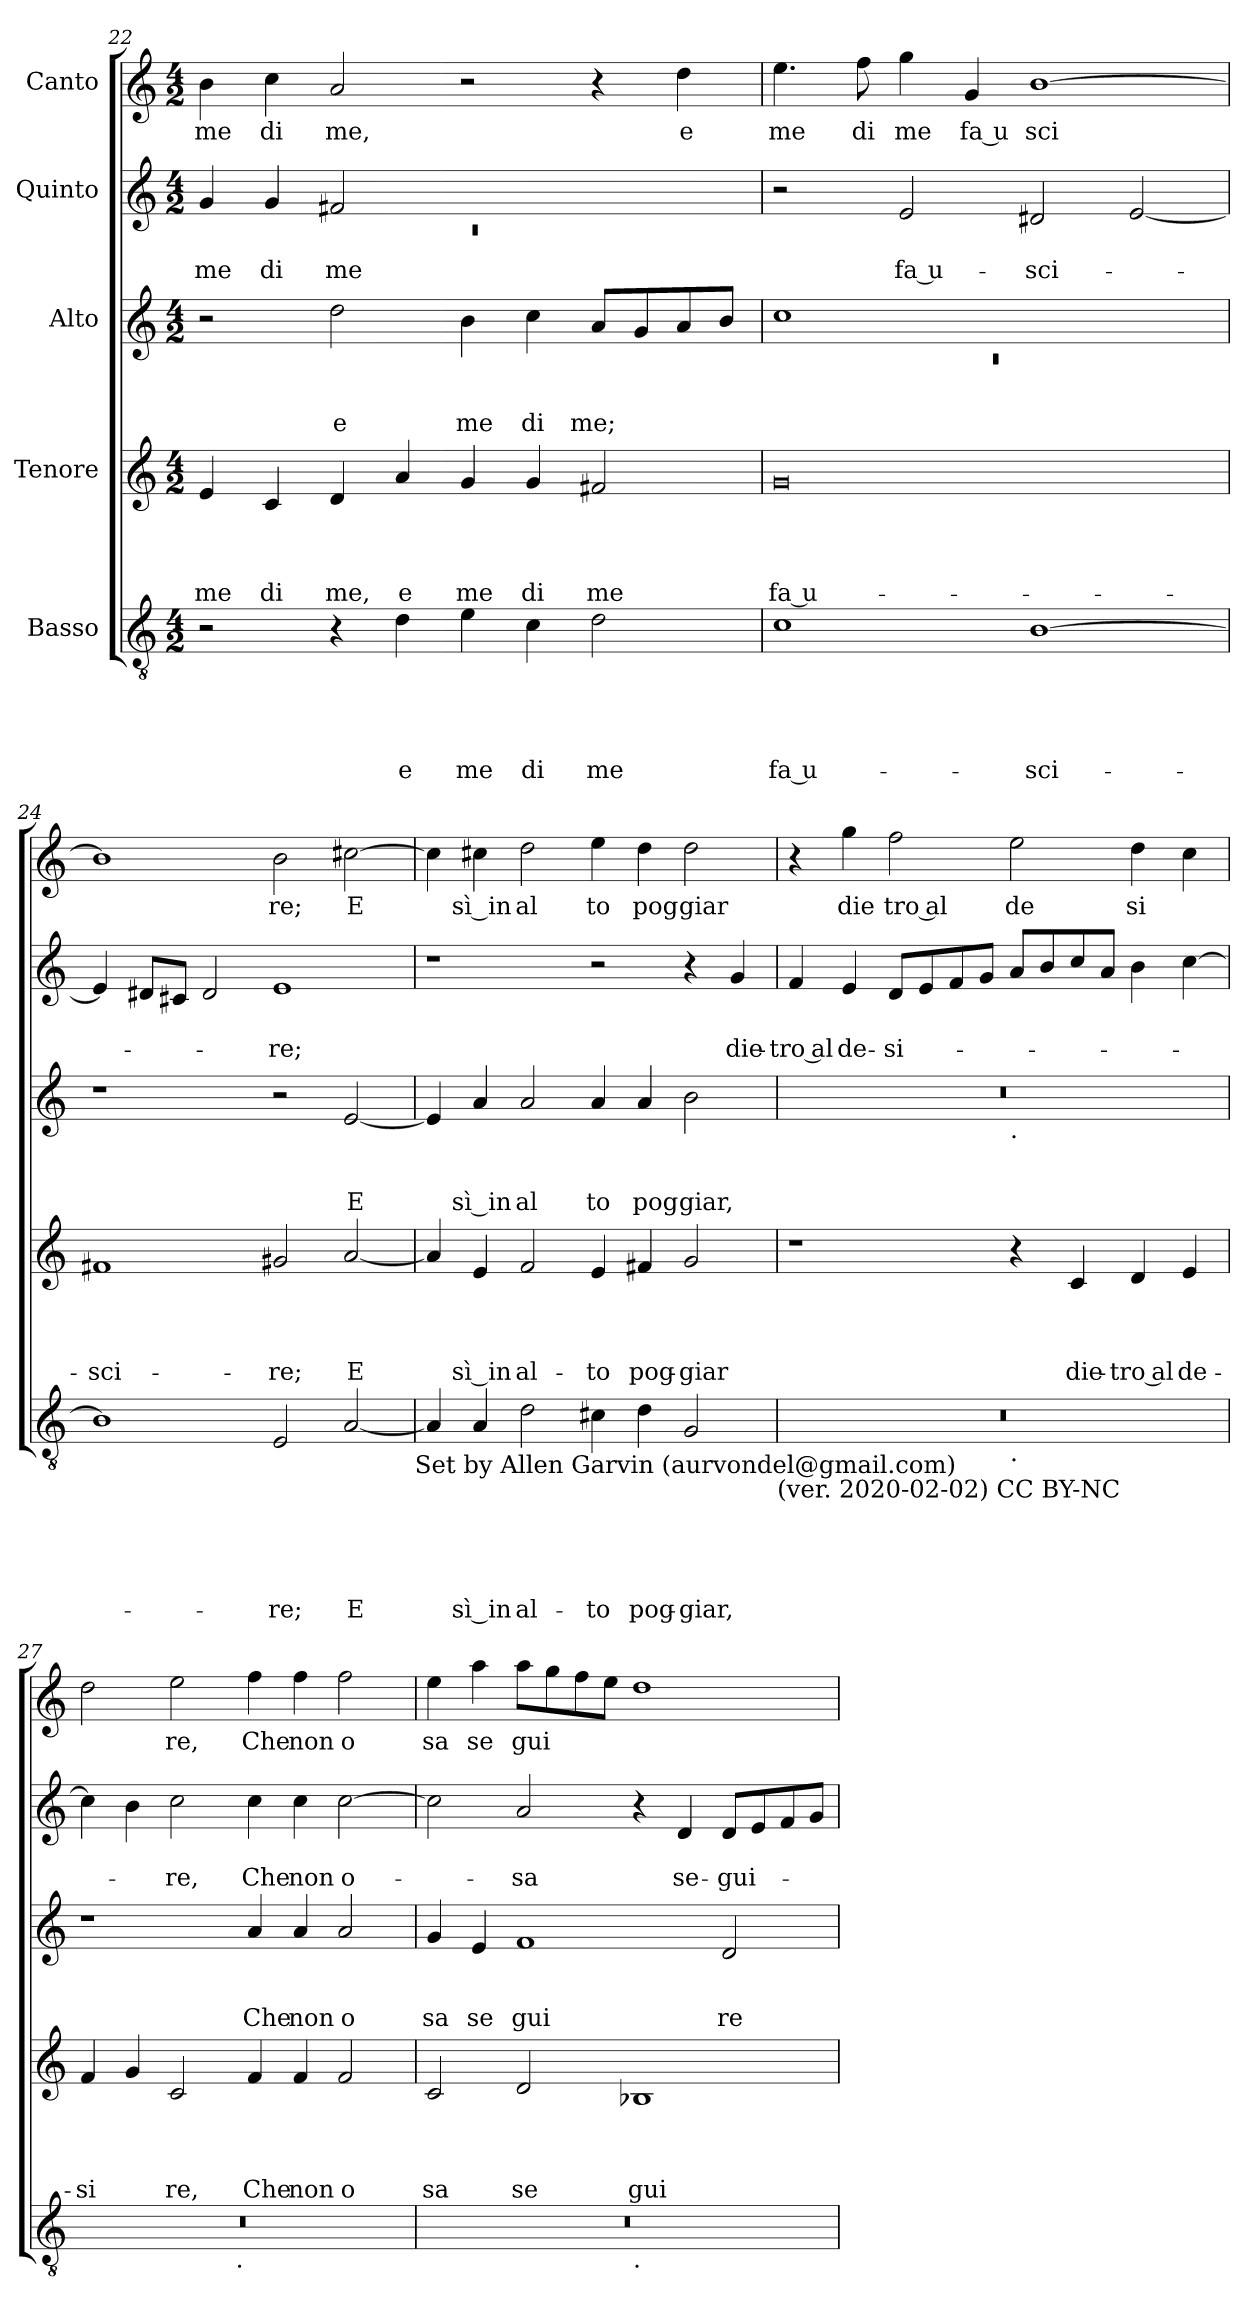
**kern	**text	**text	**text	**text	**text	**kern	**text	**text	**text	**text	**kern	**text	**text	**text	**kern	**text	**text	**kern	**text
*part5	*part5	*part5	*part5	*part5	*part5	*part4	*part4	*part4	*part4	*part4	*part3	*part3	*part3	*part3	*part2	*part2	*part2	*part1	*part1
*staff5	*staff5	*staff5	*staff5	*staff5	*staff5	*staff4	*staff4	*staff4	*staff4	*staff4	*staff3	*staff3	*staff3	*staff3	*staff2	*staff2	*staff2	*staff1	*staff1
*I"Basso	*	*	*	*	*	*I"Tenore	*	*	*	*	*I"Alto	*	*	*	*I"Quinto	*	*	*I"Canto	*
*clefGv2	*	*	*	*	*	*clefG2	*	*	*	*	*clefG2	*	*	*	*clefG2	*	*	*clefG2	*
*k[]	*	*	*	*	*	*k[]	*	*	*	*	*k[]	*	*	*	*k[]	*	*	*k[]	*
*C:	*	*	*	*	*	*C:	*	*	*	*	*C:	*	*	*	*C:	*	*	*C:	*
*M4/2	*	*	*	*	*	*M4/2	*	*	*	*	*M4/2	*	*	*	*M4/2	*	*	*M4/2	*
=22	=22	=22	=22	=22	=22	=22	=22	=22	=22	=22	=22	=22	=22	=22	=22	=22	=22	=22	=22
*	*	*	*	*	*	*	*	*	*	*	*	*	*	*	*^	*	*	*	*
!	!	!	!	!	!	!	!	!	!	!LO:LY:b	!	!	!	!	!	!LO:N:vis=1	!	!LO:LY:b	!	!LO:LY:b
2r	.	.	.	.	.	4e/	.	.	.	me	2r	.	.	.	4g/	0rc	.	me	4b\	me
!	!	!	!	!	!	!	!	!	!	!LO:LY:b	!	!	!	!	!	!	!	!LO:LY:b	!	!LO:LY:b
.	.	.	.	.	.	4c/	.	.	.	di	.	.	.	.	4g/	.	.	di	4cc\	di
!	!	!	!	!	!	!	!	!	!	!LO:LY:b	!	!	!	!LO:LY:b	!	!	!	!LO:LY:b	!	!LO:LY:b
4r	.	.	.	.	.	4d/	.	.	.	me,	2dd\	.	.	e	2f#X/	.	.	me	2a/	me,
!	!	!	!	!	!LO:LY:b	!	!	!	!	!LO:LY:b	!	!	!	!	!	!	!	!	!	!
4d\	.	.	.	.	e	4a/	.	.	.	e	.	.	.	.	.	.	.	.	.	.
!	!	!	!	!	!LO:LY:b	!	!	!	!	!LO:LY:b	!	!	!	!LO:LY:b	!	!	!	!	!	!
4e\	.	.	.	.	me	4g/	.	.	.	me	4b\	.	.	me	1ryy	.	.	.	2r	.
!	!	!	!	!	!LO:LY:b	!	!	!	!	!LO:LY:b	!	!	!	!LO:LY:b	!	!	!	!	!	!
4c\	.	.	.	.	di	4g/	.	.	.	di	4cc\	.	.	di	.	.	.	.	.	.
!	!	!	!	!	!LO:LY:b	!	!	!	!	!LO:LY:b	!	!	!	!LO:LY:b	!	!	!	!	!	!
2d\	.	.	.	.	me	2f#X/	.	.	.	me	8a/L	.	.	me;	.	.	.	.	4r	.
.	.	.	.	.	.	.	.	.	.	.	8g/	.	.	.	.	.	.	.	.	.
!	!	!	!	!	!	!	!	!	!	!	!	!	!	!	!	!	!	!	!	!LO:LY:b
.	.	.	.	.	.	.	.	.	.	.	8a/	.	.	.	.	.	.	.	4dd\	e
.	.	.	.	.	.	.	.	.	.	.	8b/J	.	.	.	.	.	.	.	.	.
*	*	*	*	*	*	*	*	*	*	*	*	*	*	*	*v	*v	*	*	*	*
!!LO:LB:g=z
=23	=23	=23	=23	=23	=23	=23	=23	=23	=23	=23	=23	=23	=23	=23	=23	=23	=23	=23	=23
*	*	*	*	*	*	*	*	*	*	*	*^	*	*	*	*	*	*	*	*
!	!	!	!	!	!LO:LY:b:rj	!	!	!	!	!LO:LY:b:rj	!	!LO:N:vis=1	!	!	!	!	!	!	!	!LO:LY:b
1c	.	.	.	.	fa u-	0g	.	.	.	fa u-	1cc	0rc	.	.	.	2r	.	.	4.ee\	me
!	!	!	!	!	!	!	!	!	!	!	!	!	!	!	!	!	!	!	!	!LO:LY:b
.	.	.	.	.	.	.	.	.	.	.	.	.	.	.	.	.	.	.	8ff\	di
!	!	!	!	!	!	!	!	!	!	!	!	!	!	!	!	!	!	!LO:LY:b:rj	!	!LO:LY:b
.	.	.	.	.	.	.	.	.	.	.	.	.	.	.	.	2e/	.	fa u-	4gg\	me
!	!	!	!	!	!	!	!	!	!	!	!	!	!	!	!	!	!	!	!	!LO:LY:b:rj
.	.	.	.	.	.	.	.	.	.	.	.	.	.	.	.	.	.	.	4g/	fa u
!	!	!	!	!	!LO:LY:b	!	!	!	!	!	!	!	!	!	!	!	!	!LO:LY:b	!	!LO:LY:b
[>1B	.	.	.	.	-sci-	.	.	.	.	.	1ryy	.	.	.	.	2d#X/	.	-sci-	[>1b	sci
.	.	.	.	.	.	.	.	.	.	.	.	.	.	.	.	[<2e/	.	.	.	.
*	*	*	*	*	*	*	*	*	*	*	*v	*v	*	*	*	*	*	*	*	*
=24	=24	=24	=24	=24	=24	=24	=24	=24	=24	=24	=24	=24	=24	=24	=24	=24	=24	=24	=24
!	!	!	!	!	!	!	!	!	!	!LO:LY:b	!	!	!	!	!	!	!	!	!
1B]	.	.	.	.	.	1f#X	.	.	.	-sci-	1r	.	.	.	4e/]	.	.	1b]	.
.	.	.	.	.	.	.	.	.	.	.	.	.	.	.	8d#X/L	.	.	.	.
.	.	.	.	.	.	.	.	.	.	.	.	.	.	.	8c#X/J	.	.	.	.
.	.	.	.	.	.	.	.	.	.	.	.	.	.	.	2d#/	.	.	.	.
!	!	!	!	!	!LO:LY:b	!	!	!	!	!LO:LY:b	!	!	!	!	!	!	!LO:LY:b	!	!LO:LY:b
2E/	.	.	.	.	-re;	2g#X/	.	.	.	-re;	2r	.	.	.	1e	.	-re;	2b\	re;
!	!	!	!	!	!LO:LY:b	!	!	!	!	!LO:LY:b	!	!	!	!LO:LY:b	!	!	!	!	!LO:LY:b
[<2A/	.	.	.	.	E	[<2a/	.	.	.	E	[<2e/	.	.	E	.	.	.	[>2cc#X\	E
!LO:TX:b:t=Set by Allen Garvin (aurvondel@gmail.com)	!	!	!	!	!	!	!	!	!	!	!	!	!	!	!	!	!	!	!
=25	=25	=25	=25	=25	=25	=25	=25	=25	=25	=25	=25	=25	=25	=25	=25	=25	=25	=25	=25
4A/]	.	.	.	.	.	4a/]	.	.	.	.	4e/]	.	.	.	1r	.	.	4cc#\]	.
!	!	!	!	!	!LO:LY:b:rj	!	!	!	!	!LO:LY:b:rj	!	!	!	!LO:LY:b:rj	!	!	!	!	!LO:LY:b:rj
4A/	.	.	.	.	sì in	4e/	.	.	.	sì in	4a/	.	.	sì in	.	.	.	4cc#X\	sì in
!	!	!	!	!	!LO:LY:b	!	!	!	!	!LO:LY:b	!	!	!	!LO:LY:b	!	!	!	!	!LO:LY:b
2d\	.	.	.	.	al-	2f/	.	.	.	al-	2a/	.	.	al	.	.	.	2dd\	al
!	!	!	!	!	!LO:LY:b	!	!	!	!	!LO:LY:b	!	!	!	!LO:LY:b	!	!	!	!	!LO:LY:b
4c#X\	.	.	.	.	-to	4e/	.	.	.	-to	4a/	.	.	to	2r	.	.	4ee\	to
!	!	!	!	!	!LO:LY:b	!	!	!	!	!LO:LY:b	!	!	!	!LO:LY:b	!	!	!	!	!LO:LY:b
4d\	.	.	.	.	pog-	4f#X/	.	.	.	pog-	4a/	.	.	pog	.	.	.	4dd\	pog
!	!	!	!	!	!LO:LY:b	!	!	!	!	!LO:LY:b	!	!	!	!LO:LY:b	!	!	!	!	!LO:LY:b
2G/	.	.	.	.	-giar,	2g/	.	.	.	-giar	2b\	.	.	giar,	4r	.	.	2dd\	giar
!	!	!	!	!	!	!	!	!	!	!	!	!	!	!	!	!	!LO:LY:b	!	!
.	.	.	.	.	.	.	.	.	.	.	.	.	.	.	4g/	.	die-	.	.
!LO:TX:b:t=(ver. 2020-02-02) CC BY-NC	!	!	!	!	!	!	!	!	!	!	!	!	!	!	!	!	!	!	!
=26	=26	=26	=26	=26	=26	=26	=26	=26	=26	=26	=26	=26	=26	=26	=26	=26	=26	=26	=26
!	!	!	!	!	!	!	!	!	!	!	!	!	!	!	!	!	!LO:LY:b:rj	!	!
*^	*	*	*	*	*	*	*	*	*	*	*^	*	*	*	*	*	*	*	*
0r	1ryy	.	.	.	.	.	1r	.	.	.	.	0r	1ryy	.	.	.	4f/	.	-tro al	4r	.
!	!	!	!	!	!	!	!	!	!	!	!	!	!	!	!	!	!	!	!LO:LY:b	!	!LO:LY:b
.	.	.	.	.	.	.	.	.	.	.	.	.	.	.	.	.	4e/	.	de-	4gg\	die
!	!	!	!	!	!	!	!	!	!	!	!	!	!	!	!	!	!	!	!LO:LY:b	!	!LO:LY:b:rj
.	.	.	.	.	.	.	.	.	.	.	.	.	.	.	.	.	8d/L	.	-si-	2ff\	tro al
.	.	.	.	.	.	.	.	.	.	.	.	.	.	.	.	.	8e/	.	.	.	.
.	.	.	.	.	.	.	.	.	.	.	.	.	.	.	.	.	8f/	.	.	.	.
.	.	.	.	.	.	.	.	.	.	.	.	.	.	.	.	.	8g/J	.	.	.	.
!	!	!	!	!	!	!	!	!	!	!	!	!	!LO:TX:b:t=.	!	!	!	!	!	!	!	!
!	!LO:TX:b:t=.	!	!	!	!	!	!	!	!	!	!	!	!	!	!	!	!	!	!	!	!
!	!	!	!	!	!	!	!	!	!	!	!	!	!	!	!	!	!	!	!	!	!LO:LY:b
.	1ryy	.	.	.	.	.	4r	.	.	.	.	.	1ryy	.	.	.	8a/L	.	.	2ee\	de
.	.	.	.	.	.	.	.	.	.	.	.	.	.	.	.	.	8b/	.	.	.	.
!	!	!	!	!	!	!	!	!	!	!	!LO:LY:b	!	!	!	!	!	!	!	!	!	!
.	.	.	.	.	.	.	4c/	.	.	.	die-	.	.	.	.	.	8cc/	.	.	.	.
.	.	.	.	.	.	.	.	.	.	.	.	.	.	.	.	.	8a/J	.	.	.	.
!	!	!	!	!	!	!	!	!	!	!	!LO:LY:b:rj	!	!	!	!	!	!	!	!	!	!LO:LY:b
.	.	.	.	.	.	.	4d/	.	.	.	-tro al	.	.	.	.	.	4b\	.	.	4dd\	si
!	!	!	!	!	!	!	!	!	!	!	!LO:LY:b	!	!	!	!	!	!	!	!	!	!
.	.	.	.	.	.	.	4e/	.	.	.	de-	.	.	.	.	.	[>4cc\	.	.	4cc\	.
!!LO:PB:g=z
=27	=27	=27	=27	=27	=27	=27	=27	=27	=27	=27	=27	=27	=27	=27	=27	=27	=27	=27	=27	=27	=27
!	!	!	!	!	!	!	!	!	!	!	!LO:LY:b	!	!	!	!	!	!	!	!	!	!
*	*	*	*	*	*	*	*	*	*	*	*	*v	*v	*	*	*	*	*	*	*	*
0r	2ryy	.	.	.	.	.	4f/	.	.	.	-si	1r	.	.	.	4cc\]	.	.	2dd\	.
.	.	.	.	.	.	.	4g/	.	.	.	.	.	.	.	.	4b\	.	.	.	.
!	!	!	!	!	!	!	!	!	!	!	!LO:LY:b	!	!	!	!	!	!	!LO:LY:b	!	!LO:LY:b
.	4...ryy	.	.	.	.	.	2c/	.	.	.	re,	.	.	.	.	2cc\	.	-re,	2ee\	re,
!	!LO:TX:b:t=.	!	!	!	!	!	!	!	!	!	!	!	!	!	!	!	!	!	!	!
.	1ryy	.	.	.	.	.	.	.	.	.	.	.	.	.	.	.	.	.	.	.
!	!	!	!	!	!	!	!	!	!	!	!LO:LY:b	!	!	!	!LO:LY:b	!	!	!LO:LY:b	!	!LO:LY:b
.	.	.	.	.	.	.	4f/	.	.	.	Che	4a/	.	.	Che	4cc\	.	Che	4ff\	Che
!	!	!	!	!	!	!	!	!	!	!	!LO:LY:b	!	!	!	!LO:LY:b	!	!	!LO:LY:b	!	!LO:LY:b
.	.	.	.	.	.	.	4f/	.	.	.	non	4a/	.	.	non	4cc\	.	non	4ff\	non
!	!	!	!	!	!	!	!	!	!	!	!LO:LY:b	!	!	!	!LO:LY:b	!	!	!LO:LY:b	!	!LO:LY:b
.	.	.	.	.	.	.	2f/	.	.	.	o	2a/	.	.	o	[>2cc\	.	o-	2ff\	o
.	32ryy	.	.	.	.	.	.	.	.	.	.	.	.	.	.	.	.	.	.	.
=28	=28	=28	=28	=28	=28	=28	=28	=28	=28	=28	=28	=28	=28	=28	=28	=28	=28	=28	=28	=28
!	!	!	!	!	!	!	!	!	!	!	!LO:LY:b	!	!	!	!LO:LY:b	!	!	!	!	!LO:LY:b
0r	1ryy	.	.	.	.	.	2c/	.	.	.	sa	4g/	.	.	sa	2cc\]	.	.	4ee\	sa
!	!	!	!	!	!	!	!	!	!	!	!	!	!	!	!LO:LY:b	!	!	!	!	!LO:LY:b
.	.	.	.	.	.	.	.	.	.	.	.	4e/	.	.	se	.	.	.	4aa\	se
!	!	!	!	!	!	!	!	!	!	!	!LO:LY:b	!	!	!	!LO:LY:b	!	!	!LO:LY:b	!	!LO:LY:b
.	.	.	.	.	.	.	2d/	.	.	.	se	1f	.	.	gui	2a/	.	-sa	8aa\L	gui
.	.	.	.	.	.	.	.	.	.	.	.	.	.	.	.	.	.	.	8gg\	.
.	.	.	.	.	.	.	.	.	.	.	.	.	.	.	.	.	.	.	8ff\	.
.	.	.	.	.	.	.	.	.	.	.	.	.	.	.	.	.	.	.	8ee\J	.
!	!LO:TX:b:t=.	!	!	!	!	!	!	!	!	!	!	!	!	!	!	!	!	!	!	!
!	!	!	!	!	!	!	!	!	!	!	!LO:LY:b	!	!	!	!	!	!	!	!	!
.	1ryy	.	.	.	.	.	1B-X	.	.	.	gui	.	.	.	.	4r	.	.	1dd	.
!	!	!	!	!	!	!	!	!	!	!	!	!	!	!	!	!	!	!LO:LY:b	!	!
.	.	.	.	.	.	.	.	.	.	.	.	.	.	.	.	4d/	.	se-	.	.
!	!	!	!	!	!	!	!	!	!	!	!	!	!	!	!LO:LY:b	!	!	!LO:LY:b	!	!
.	.	.	.	.	.	.	.	.	.	.	.	2d/	.	.	re	8d/L	.	-gui-	.	.
.	.	.	.	.	.	.	.	.	.	.	.	.	.	.	.	8e/	.	.	.	.
.	.	.	.	.	.	.	.	.	.	.	.	.	.	.	.	8f/	.	.	.	.
.	.	.	.	.	.	.	.	.	.	.	.	.	.	.	.	8g/J	.	.	.	.
*v	*v	*	*	*	*	*	*	*	*	*	*	*	*	*	*	*	*	*	*	*
=	=	=	=	=	=	=	=	=	=	=	=	=	=	=	=	=	=	=	=
*-	*-	*-	*-	*-	*-	*-	*-	*-	*-	*-	*-	*-	*-	*-	*-	*-	*-	*-	*-
